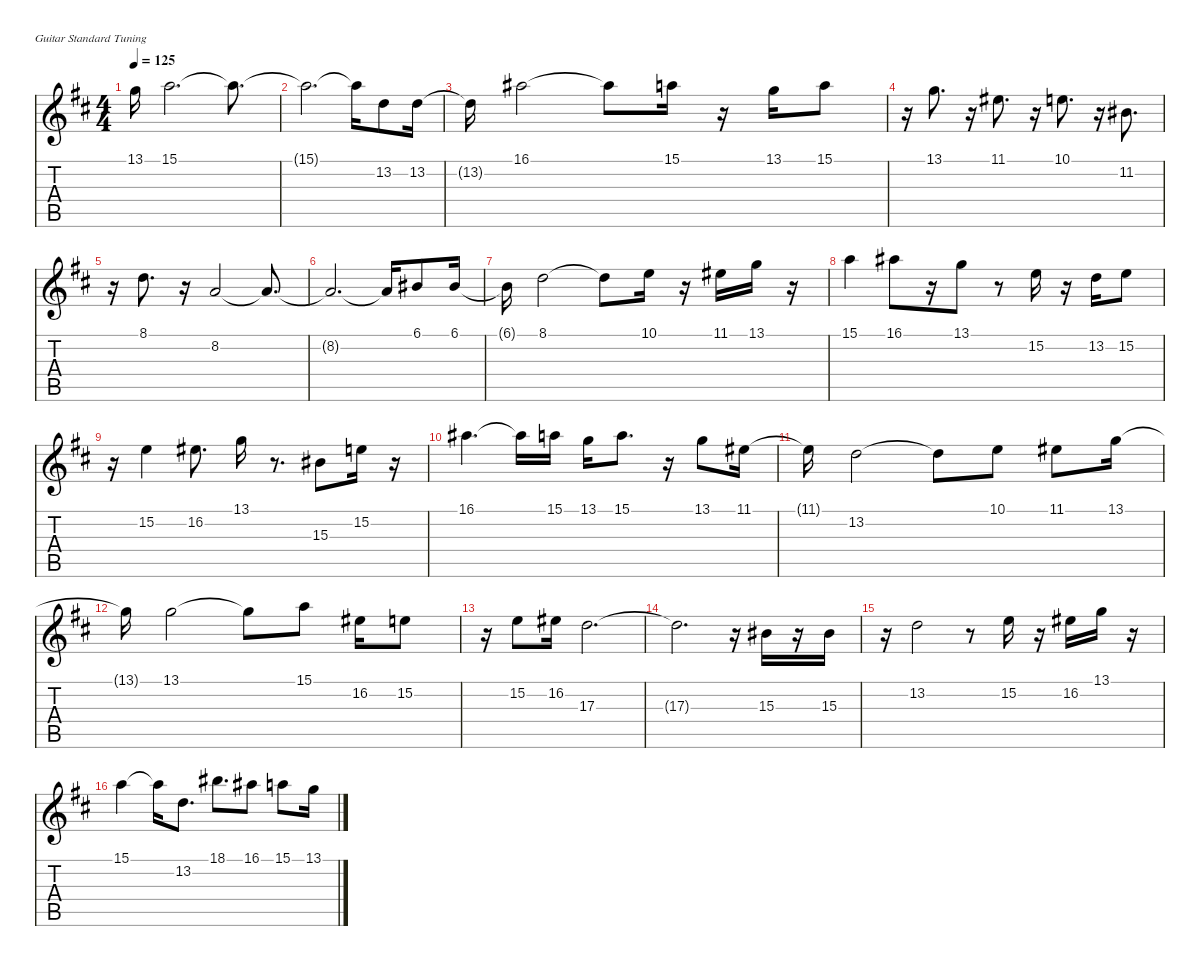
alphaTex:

\defaultSystemsLayout 4
\hideDynamics
\bracketExtendMode nobrackets
\singleTrackTrackNamePolicy hidden
\multiTrackTrackNamePolicy hidden
\firstSystemTrackNameMode fullname
\firstSystemTrackNameOrientation horizontal
\otherSystemsTrackNameOrientation horizontal
\track ("Eco" "tpt.") {instrument trumpet}
\staff {score tabs}
\tuning (E4 B3 G3 D3 A2 E2)
\displaytranspose 2
\ts (4 4)
\tempo 125
\clef g2
\ks d
13.1{t acc forcenatural}.16{dy f beam Down} 15.1{acc forcenatural}.2{d beam Down} 15.1{t acc forcenatural}.8{d beam Down} |
15.1{t acc forcenatural}.2{d beam Down} 15.1{t acc forcenatural}.16{beam Down} 13.2{acc forcenatural}.8{beam Down} 13.2{acc forcenatural}.16{beam Down} |
13.2{t acc forcenatural}.16{beam Down} 16.1{acc #}.2{beam Down} 16.1{t acc #}.8{beam Down} 15.1{acc forcenatural}.16{beam Down} r.16{beam Down} 13.1{acc forcenatural}.16{beam Down} 15.1{acc forcenatural}.8{beam Down} |
r.16{beam Down} 13.1{acc forcenatural}.8{d beam Down} r.16{beam Down} 11.1{acc #}.8{d beam Down} r.16{beam Down} 10.1{acc forcenatural}.8{d beam Down} r.16{beam Down} 11.2{acc #}.8{d beam Down} |
r.16{beam Down} 8.1{acc forcenatural}.8{d beam Down} r.16{beam Down} 8.2{acc forcenatural}.2{beam Up} 8.2{t acc forcenatural}.8{d beam Up} |
8.2{t acc forcenatural}.2{d beam Up} 8.2{t acc forcenatural}.16{beam Up} 6.1{acc #}.8{beam Up} 6.1{acc #}.16{beam Up} |
6.1{t acc #}.16{beam Down} 8.1{acc forcenatural}.2{beam Down} 8.1{t acc forcenatural}.8{beam Down} 10.1{acc forcenatural}.16{beam Down} r.16{beam Down} 11.1{acc #}.16{beam Down} 13.1{acc forcenatural}.16{beam Down} r.16{beam Down} |
15.1{acc forcenatural}.4{beam Down} 16.1{acc #}.8{beam Down} r.16{beam Down} 13.1{acc forcenatural}.8{beam Down} r.8{beam Down} 15.2{acc forcenatural}.16{beam Down} r.16{beam Down} 13.2{acc forcenatural}.16{beam Down} 15.2{acc forcenatural}.8{beam Down} |
r.16{beam Down} 15.2{acc forcenatural}.4{beam Down} 16.2{acc #}.8{d beam Down} 13.1{acc forcenatural}.16{beam Down} r.8{d beam Down} 15.3{acc #}.8{beam Down} 15.2{acc forcenatural}.16{beam Down} r.16{beam Down} |
16.1{acc #}.4{d beam Down} 16.1{t acc #}.16{beam Down} 15.1{acc forcenatural}.16{beam Down} 13.1{acc forcenatural}.16{beam Down} 15.1{acc forcenatural}.8{d beam Down} r.16{beam Down} 13.1{acc forcenatural}.8{beam Down} 11.1{acc #}.16{beam Down} |
11.1{t acc #}.16{beam Down} 13.2{acc forcenatural}.2{beam Down} 13.2{t acc forcenatural}.8{beam Down} 10.1{acc forcenatural}.8{beam Down} 11.1{acc #}.8{beam Down} 13.1{acc forcenatural}.16{beam Down} |
13.1{t acc forcenatural}.16{beam Down} 13.1{acc forcenatural}.2{beam Down} 13.1{t acc forcenatural}.8{beam Down} 15.1{acc forcenatural}.8{beam Down} 16.2{acc #}.16{beam Down} 15.2{acc forcenatural}.8{beam Down} |
r.16{beam Down} 15.2{acc forcenatural}.8{beam Down} 16.2{acc #}.16{beam Down} 17.3{acc forcenatural}.2{d beam Down} |
17.3{t acc forcenatural}.2{d beam Down} r.16{beam Down} 15.3{acc #}.16{beam Up} r.16{beam Up} 15.3{acc #}.16{beam Up} |
r.16{beam Down} 13.2{acc forcenatural}.2{beam Down} r.8{beam Down} 15.2{acc forcenatural}.16{beam Down} r.16{beam Down} 16.2{acc #}.16{beam Down} 13.1{acc forcenatural}.16{beam Down} r.16{beam Down} |
15.1{acc forcenatural}.4{beam Down} 15.1{t acc forcenatural}.16{beam Down} 13.2{acc forcenatural}.8{d beam Down} 18.1{acc #}.8{d beam Down} 16.1{acc #}.8{beam Down} 15.1{acc forcenatural}.8{beam Down} 13.1{acc forcenatural}.16{beam Down}
